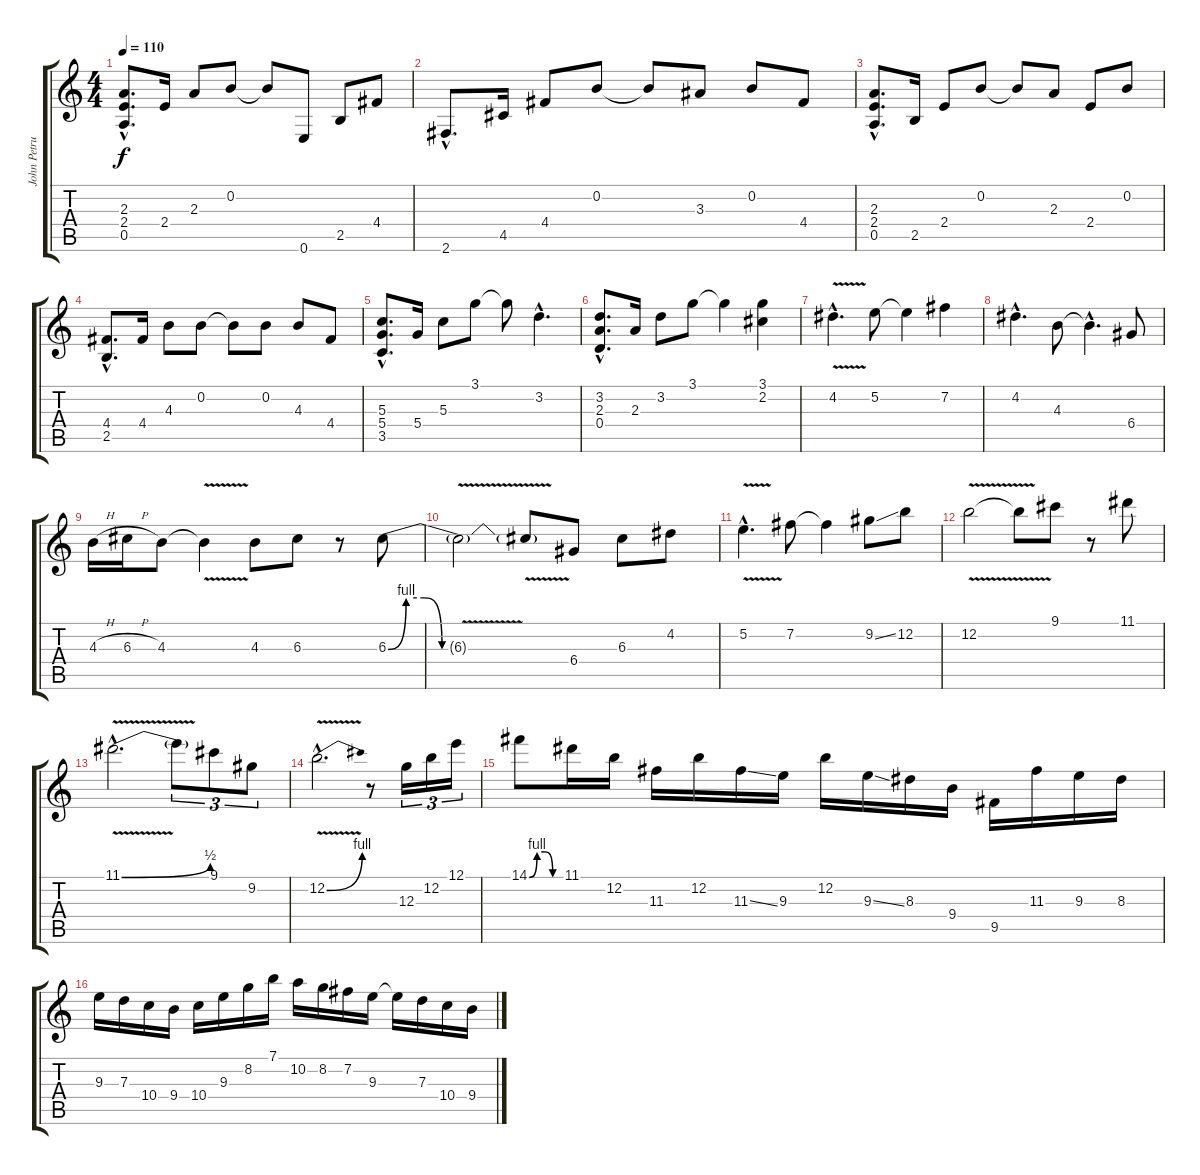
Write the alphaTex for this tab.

\track ("John Petrucci - Guitar" "John Petru") {instrument distortionguitar}
\staff {score tabs}
\tuning (E4 B3 G3 D3 A2 E2) {hide}
\ts (4 4)
\tempo 110
\clef g2
\ks c
(2.3{hac} 2.4{hac} 0.5{hac}).8{d dy f} 2.4.16 2.3.8 0.2.8 0.2{t}.8 0.6.8 2.5.8 4.4.8 |
2.6{hac}.8{d} 4.5.16 4.4.8 0.2.8 0.2{t}.8 3.3.8 0.2.8 4.4.8 |
(2.3{hac} 2.4{hac} 0.5{hac}).8{d} 2.5.16 2.4.8 0.2.8 0.2{t}.8 2.3.8 2.4.8 0.2.8 |
(4.4{hac} 2.5{hac}).8{d} 4.4.16 4.3.8 0.2.8 0.2{t}.8 0.2.8 4.3.8 4.4.8 |
(5.3{hac} 5.4{hac} 3.5{hac}).8{d} 5.4.16 5.3.8 3.1.8 3.1{t}.8 3.2{hac}.4{d} |
(3.2{hac} 2.3{hac} 0.4{hac}).8{d} 2.3.16 3.2.8 3.1.8 3.1{t}.4 (3.1 2.2).4 |
4.2{v hac}.4{d volume 16} 5.2.8 5.2{t}.4 7.2.4 |
4.2{hac}.4{d} 4.3.8 4.3{hac t}.4{d} 6.4.8 |
4.3{h}.16 6.3{h}.16 4.3.8 4.3{v t}.4 4.3.8 6.3.8 r.8 6.3{be (custom 0 0 15 4 30 4 45 0 60 0)}.8 |
6.3{v t}.2 6.3{t}.8 6.4.8 6.3.8 4.2.8 |
5.2{v hac}.4{d} 7.2.8 7.2{t}.4 9.2{ss}.8 12.2.8 |
12.2{v}.2 12.2{t}.8 9.1.8 r.8 11.1.8 |
11.1{be (bend 0 0 60 2) v hac}.2{d} 11.1{t}.8{tu (3 2)} 9.1.8{tu (3 2)} 9.2.8{tu (3 2)} |
12.2{be (bend 0 0 60 4) v hac}.2{d} r.8 12.3.16{tu (3 2)} 12.2.16{tu (3 2)} 12.1.16{tu (3 2)} |
14.1{be (custom 0 0 15 4 30 4 45 0 60 0)}.8 11.1.16 12.2.16 11.3.16 12.2.16 11.3{ss}.16 9.3.16 12.2.16 9.3{ss}.16 8.3.16 9.4.16 9.5.16 11.3.16 9.3.16 8.3.16 |
9.3.16 7.3.16 10.4.16 9.4.16 10.4.16 9.3.16 8.2.16 7.1.16 10.2.16 8.2.16 7.2.16 9.3.16 9.3{t}.16 7.3.16 10.4.16 9.4.16
